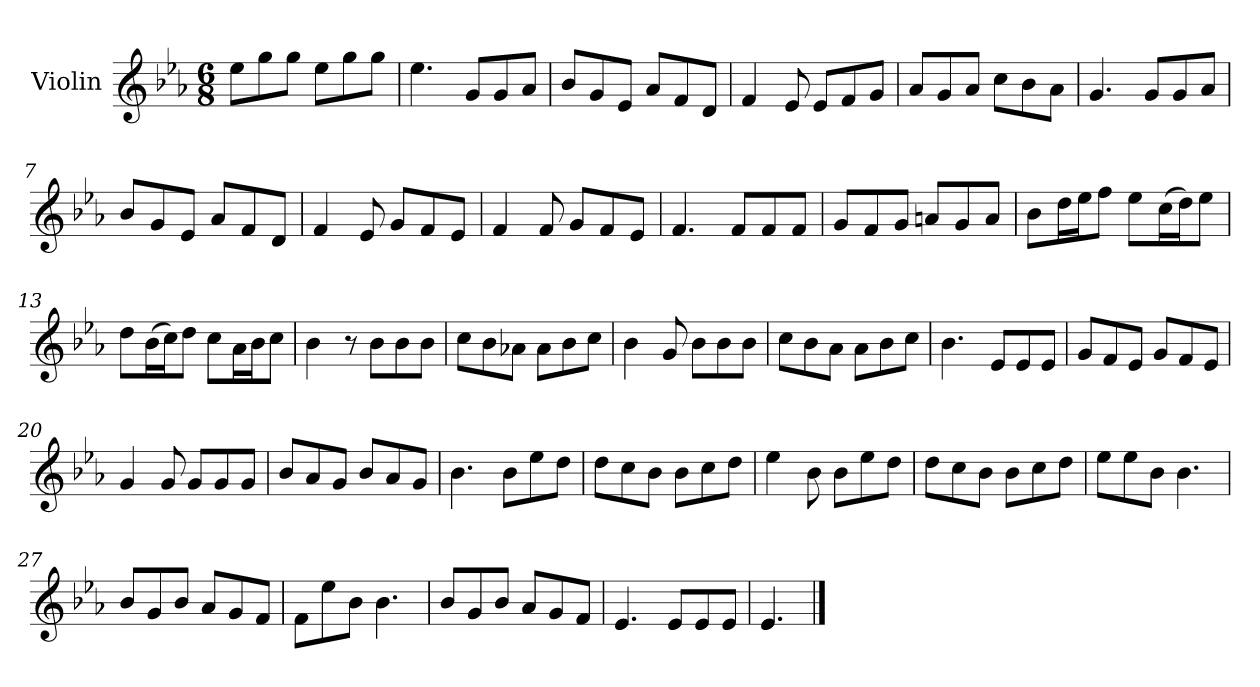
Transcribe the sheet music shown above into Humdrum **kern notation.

**kern
*part1
*staff1
*I"Violin
*I'Vln.
*clefG2
*k[b-e-a-]
*M6/8
=1
8ee-\L
8gg\
8gg\J
8ee-\L
8gg\
8gg\J
=2
4.ee-\
8g/L
8g/
8a-/J
=3
8b-/L
8g/
8e-/J
8a-/L
8f/
8d/J
=4
4f/
8e-/
8e-/L
8f/
8g/J
=5
8a-/L
8g/
8a-/J
8cc\L
8b-\
8a-\J
=6
4.g/
8g/L
8g/
8a-/J
!!LO:LB:g=z
=7
8b-/L
8g/
8e-/J
8a-/L
8f/
8d/J
=8
4f/
8e-/
8g/L
8f/
8e-/J
=9
4f/
8f/
8g/L
8f/
8e-/J
=10
4.f/
8f/L
8f/
8f/J
=11
8g/L
8f/
8g/J
8an/L
8g/
8a/J
!!LO:LB:g=z
=12
8b-\L
16dd\L
16ee-\J
8ff\J
8ee-\L
(>16cc\L
16dd\J)
8ee-\J
=13
8dd\L
(>16b-\L
16cc\J)
8dd\J
8cc\L
16a-\L
16b-\J
8cc\J
=14
4b-\
8r
8b-\L
8b-\
8b-\J
=15
8cc\L
8b-\
8a-X\J
8a-\L
8b-\
8cc\J
=16
4b-\
8g/
8b-\L
8b-\
8b-\J
!!LO:LB:g=z
=17
8cc\L
8b-\
8a-\J
8a-\L
8b-\
8cc\J
=18
4.b-\
8e-/L
8e-/
8e-/J
=19
8g/L
8f/
8e-/J
8g/L
8f/
8e-/J
=20
4g/
8g/
8g/L
8g/
8g/J
=21
8b-/L
8a-/
8g/J
8b-/L
8a-/
8g/J
=22
4.b-\
8b-\L
8ee-\
8dd\J
!!LO:LB:g=z
=23
8dd\L
8cc\
8b-\J
8b-\L
8cc\
8dd\J
=24
4ee-\
8b-\
8b-\L
8ee-\
8dd\J
=25
8dd\L
8cc\
8b-\J
8b-\L
8cc\
8dd\J
=26
8ee-\L
8ee-\
8b-\J
4.b-\
=27
8b-/L
8g/
8b-/J
8a-/L
8g/
8f/J
=28
8f\L
8ee-\
8b-\J
4.b-\
!!LO:LB:g=z
=29
8b-/L
8g/
8b-/J
8a-/L
8g/
8f/J
=30
4.e-/
8e-/L
8e-/
8e-/J
=31
4.e-/
==
*-
